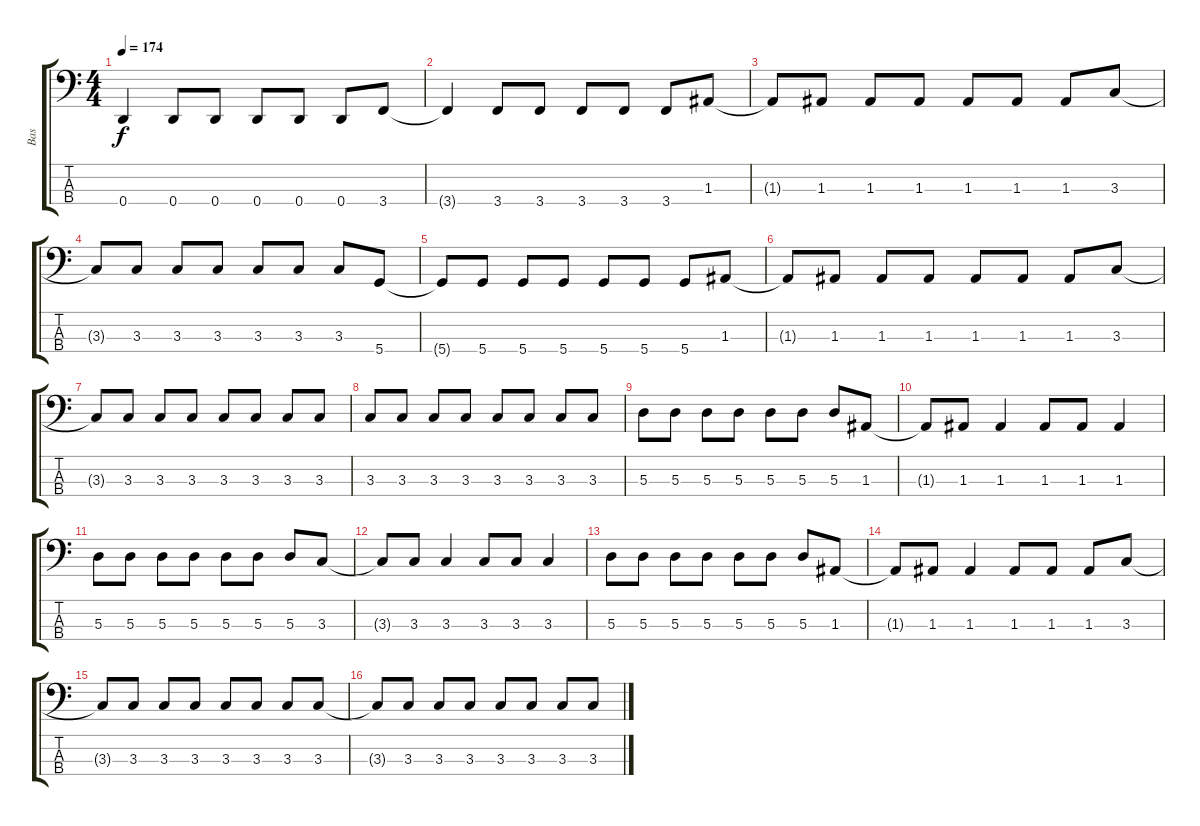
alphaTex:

\track ("Bas" "Bas") {instrument electricbassfinger}
\staff {score tabs}
\tuning (G2 D2 A1 D1) {hide}
\ts (4 4)
\tempo 174
\clef f4
\ks c
0.4{t}.4{dy f} 0.4.8 0.4.8 0.4.8 0.4.8 0.4.8 3.4.8 |
3.4{t}.4 3.4.8 3.4.8 3.4.8 3.4.8 3.4.8 1.3.8 |
1.3{t}.8 1.3.8 1.3.8 1.3.8 1.3.8 1.3.8 1.3.8 3.3.8 |
3.3{t}.8 3.3.8 3.3.8 3.3.8 3.3.8 3.3.8 3.3.8 5.4.8 |
5.4{t}.8 5.4.8 5.4.8 5.4.8 5.4.8 5.4.8 5.4.8 1.3.8 |
1.3{t}.8 1.3.8 1.3.8 1.3.8 1.3.8 1.3.8 1.3.8 3.3.8 |
3.3{t}.8 3.3.8 3.3.8 3.3.8 3.3.8 3.3.8 3.3.8 3.3.8 |
3.3.8 3.3.8 3.3.8 3.3.8 3.3.8 3.3.8 3.3.8 3.3.8 |
5.3.8 5.3.8 5.3.8 5.3.8 5.3.8 5.3.8 5.3.8 1.3.8 |
1.3{t}.8 1.3.8 1.3.4 1.3.8 1.3.8 1.3.4 |
5.3.8 5.3.8 5.3.8 5.3.8 5.3.8 5.3.8 5.3.8 3.3.8 |
3.3{t}.8 3.3.8 3.3.4 3.3.8 3.3.8 3.3.4 |
5.3.8 5.3.8 5.3.8 5.3.8 5.3.8 5.3.8 5.3.8 1.3.8 |
1.3{t}.8 1.3.8 1.3.4 1.3.8 1.3.8 1.3.8 3.3.8 |
3.3{t}.8 3.3.8 3.3.8 3.3.8 3.3.8 3.3.8 3.3.8 3.3.8 |
3.3{t}.8 3.3.8 3.3.8 3.3.8 3.3.8 3.3.8 3.3.8 3.3.8
